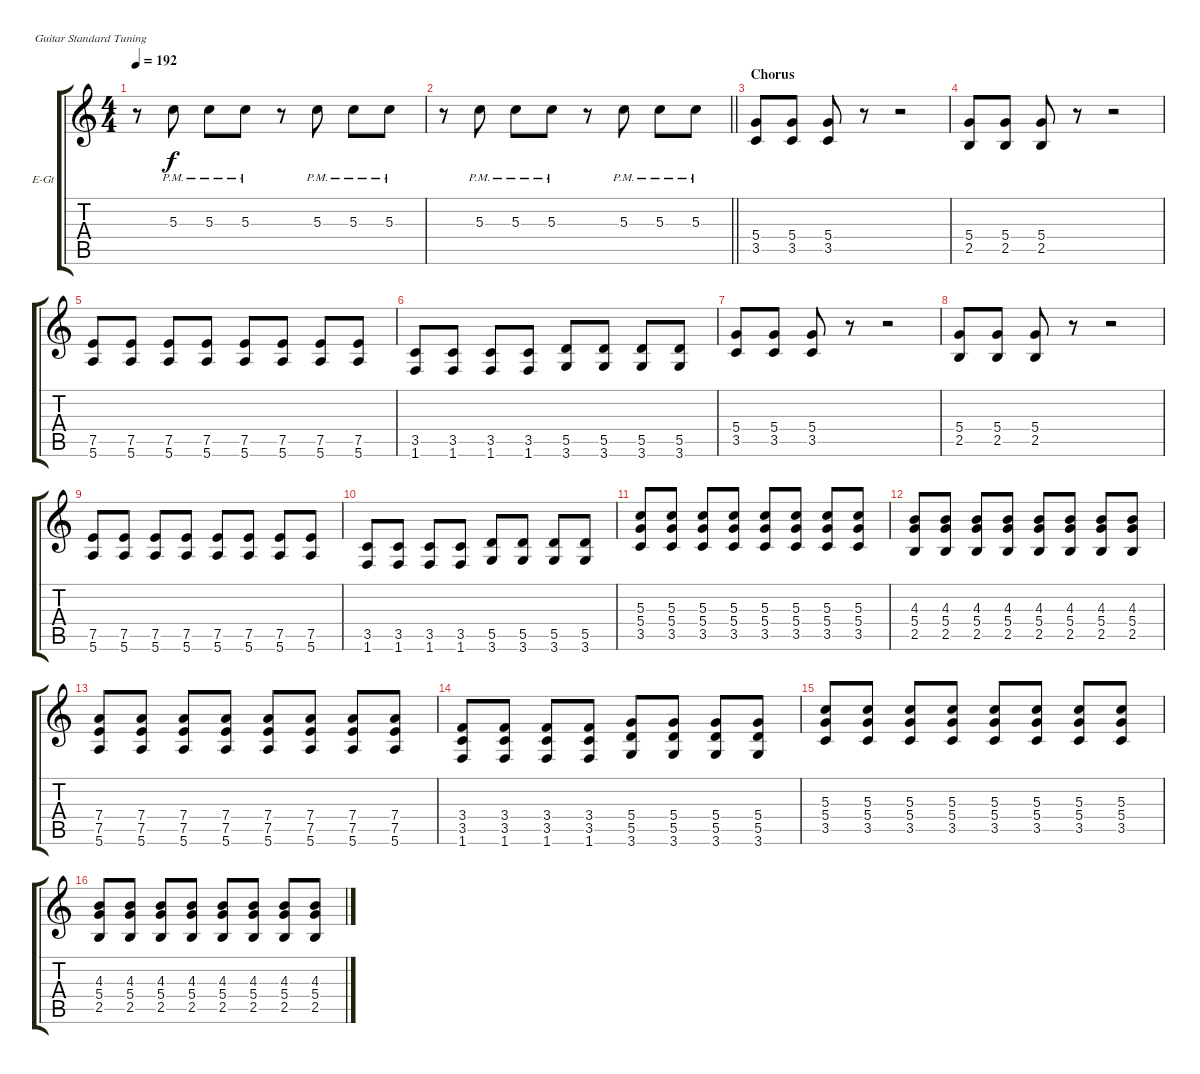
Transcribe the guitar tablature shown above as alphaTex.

\defaultSystemsLayout 4
\bracketExtendMode groupsimilarinstruments
\firstSystemTrackNameOrientation horizontal
\otherSystemsTrackNameOrientation horizontal
\track ("Guitar 2" "E-Gt") {instrument overdrivenguitar}
\staff {score tabs}
\tuning (E4 B3 G3 D3 A2 E2)
\ts (4 4)
\tempo 192
\clef g2
\ks c
r.8{dy f} 5.3{pm}.8 5.3{pm}.8 5.3{pm}.8 r.8 5.3{pm}.8 5.3{pm}.8 5.3{pm}.8 |
\barLineRight lightlight
r.8 5.3{pm}.8 5.3{pm}.8 5.3{pm}.8 r.8 5.3{pm}.8 5.3{pm}.8 5.3{pm}.8 |
\section ("" "Chorus")
(3.5 5.4).8 (3.5 5.4).8 (3.5 5.4).8 r.8 r.2 |
(2.5 5.4).8 (2.5 5.4).8 (2.5 5.4).8 r.8 r.2 |
(5.6 7.5).8 (5.6 7.5).8 (5.6 7.5).8 (5.6 7.5).8 (5.6 7.5).8 (5.6 7.5).8 (5.6 7.5).8 (5.6 7.5).8 |
(1.6 3.5).8 (1.6 3.5).8 (1.6 3.5).8 (1.6 3.5).8 (5.5 3.6).8 (5.5 3.6).8 (5.5 3.6).8 (5.5 3.6).8 |
(3.5 5.4).8 (3.5 5.4).8 (3.5 5.4).8 r.8 r.2 |
(2.5 5.4).8 (2.5 5.4).8 (2.5 5.4).8 r.8 r.2 |
(5.6 7.5).8 (5.6 7.5).8 (5.6 7.5).8 (5.6 7.5).8 (5.6 7.5).8 (5.6 7.5).8 (5.6 7.5).8 (5.6 7.5).8 |
(1.6 3.5).8 (1.6 3.5).8 (1.6 3.5).8 (1.6 3.5).8 (5.5 3.6).8 (5.5 3.6).8 (5.5 3.6).8 (5.5 3.6).8 |
(3.5 5.4 5.3).8 (3.5 5.4 5.3).8 (3.5 5.4 5.3).8 (3.5 5.4 5.3).8 (3.5 5.4 5.3).8 (3.5 5.4 5.3).8 (3.5 5.4 5.3).8 (3.5 5.4 5.3).8 |
(2.5 5.4 4.3).8 (2.5 5.4 4.3).8 (2.5 5.4 4.3).8 (2.5 5.4 4.3).8 (2.5 5.4 4.3).8 (2.5 5.4 4.3).8 (2.5 5.4 4.3).8 (2.5 5.4 4.3).8 |
(5.6 7.5 7.4).8 (5.6 7.5 7.4).8 (5.6 7.5 7.4).8 (5.6 7.5 7.4).8 (5.6 7.5 7.4).8 (5.6 7.5 7.4).8 (5.6 7.5 7.4).8 (5.6 7.5 7.4).8 |
(1.6 3.5 3.4).8 (1.6 3.5 3.4).8 (1.6 3.5 3.4).8 (1.6 3.5 3.4).8 (5.4 5.5 3.6).8 (5.4 5.5 3.6).8 (5.4 5.5 3.6).8 (5.4 5.5 3.6).8 |
(3.5 5.4 5.3).8 (3.5 5.4 5.3).8 (3.5 5.4 5.3).8 (3.5 5.4 5.3).8 (3.5 5.4 5.3).8 (3.5 5.4 5.3).8 (3.5 5.4 5.3).8 (3.5 5.4 5.3).8 |
(2.5 5.4 4.3).8 (2.5 5.4 4.3).8 (2.5 5.4 4.3).8 (2.5 5.4 4.3).8 (2.5 5.4 4.3).8 (2.5 5.4 4.3).8 (2.5 5.4 4.3).8 (2.5 5.4 4.3).8
